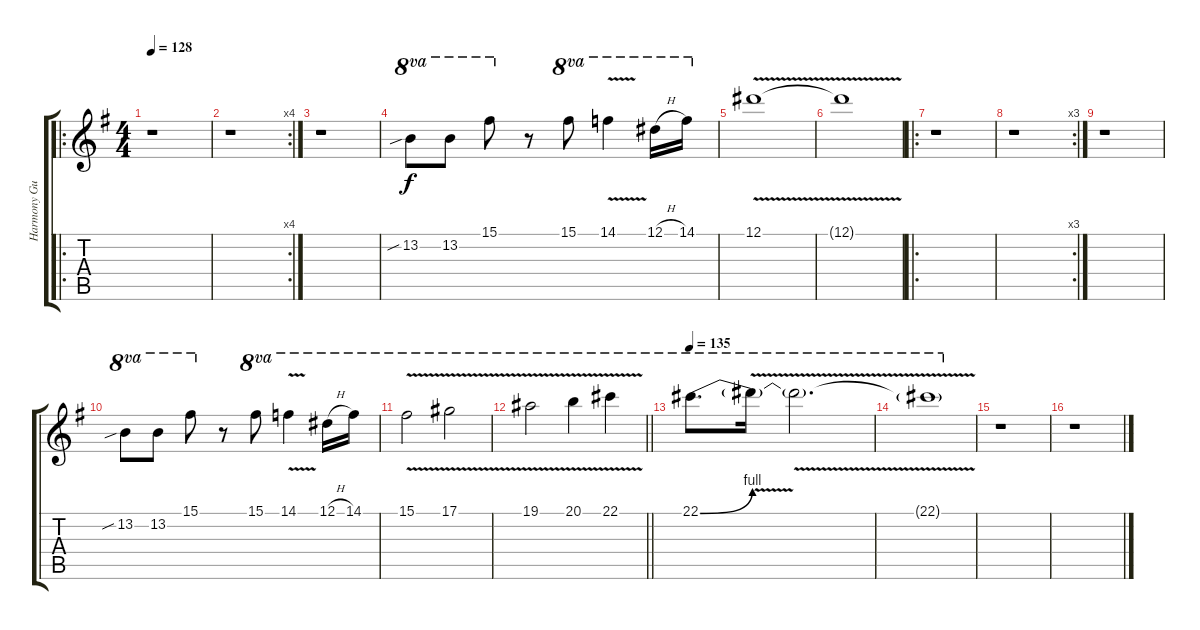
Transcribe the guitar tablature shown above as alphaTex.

\track ("Harmony Guitar" "Harmony Gu") {instrument distortionguitar}
\staff {score tabs}
\tuning (Eb4 Bb3 Gb3 Db3 Ab2 Eb2) {hide}
\ro
\ts (4 4)
\tempo 128
\clef g2
\ks g
r.1{dy f} |
\rc 4
r.1 |
r.1 |
13.2{sib}.8{ot 8va} 13.2.8{ot 8va} 15.1.8{ot 8va} r.8 15.1.8{ot 8va} 14.1{v}.4{ot 8va} 12.1{h}.16{ot 8va} 14.1.16{ot 8va} |
12.1{v}.1 |
12.1{v t}.1 |
\ro
r.1 |
\rc 3
r.1 |
r.1 |
13.2{sib}.8{ot 8va} 13.2.8{ot 8va} 15.1.8{ot 8va} r.8 15.1.8{ot 8va} 14.1{v}.4{ot 8va} 12.1{h}.16{ot 8va} 14.1.16{ot 8va} |
15.1{v}.2{ot 8va} 17.1{v}.2{ot 8va} |
\barLineRight lightlight
19.1{v}.2{ot 8va} 20.1{v}.4{ot 8va} 22.1{v}.4{ot 8va} |
\tempo 135
22.1{be (bend 0 0 60 4)}.8{d ot 8va} 22.1{v t}.16{ot 8va} 22.1{v t}.2{d ot 8va} |
22.1{v t}.1{ot 8va} |
r.1 |
r.1
